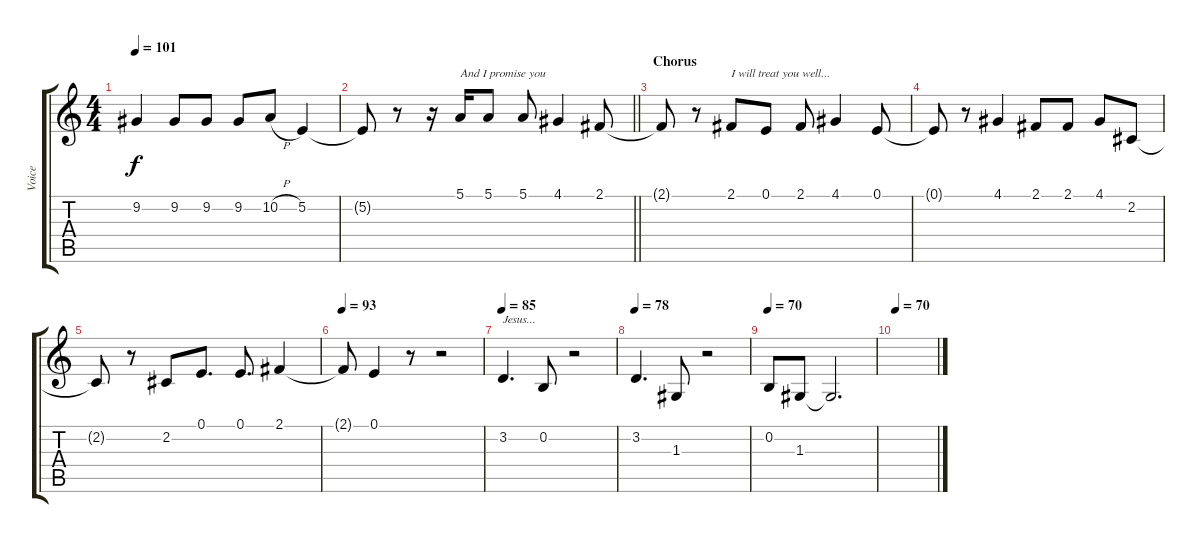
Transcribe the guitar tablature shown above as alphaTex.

\track ("Voice" "Voice") {instrument tenorsax}
\staff {score tabs}
\tuning (E4 B3 G3 D3 A2 E2) {hide}
\ts (4 4)
\tempo 101
\clef g2
\ks c
9.2.4{dy f} 9.2.8 9.2.8 9.2.8 10.2{h}.8 5.2.4 |
\barLineRight lightlight
5.2{t}.8 r.8 r.16 5.1.16{txt "And I promise you"} 5.1.8 5.1.8 4.1.4 2.1.8 |
\section ("" "Chorus")
2.1{t}.8 r.8 2.1.8{txt "I will treat you well..."} 0.1.8 2.1.8 4.1.4 0.1.8 |
0.1{t}.8 r.8 4.1.4 2.1.8 2.1.8 4.1.8 2.2.8 |
2.2{t}.8 r.8 2.2.8 0.1.8{d} 0.1.8{d} 2.1.4 |
\tempo 93
2.1{t}.8 0.1.4 r.8 r.2 |
\tempo 85
3.2.4{d txt "Jesus..."} 0.2.8 r.2 |
\tempo 78
3.2.4{d} 1.3.8 r.2 |
\tempo 70
0.2.8 1.3.8 1.3{t}.2{d} |
\tempo 70
